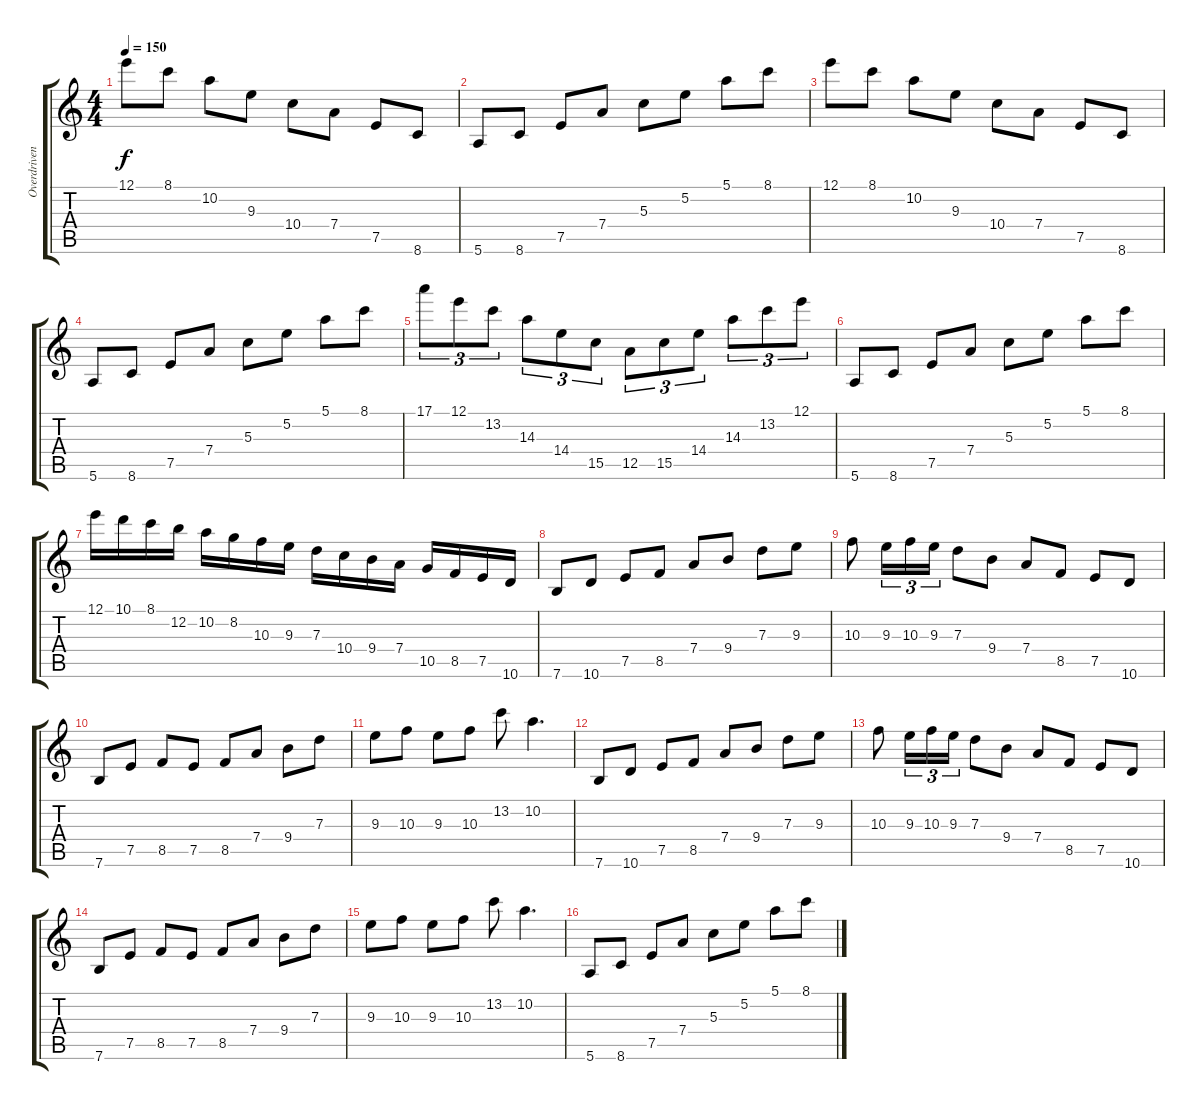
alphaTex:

\track ("Overdriven Guitar 2" "Overdriven") {instrument distortionguitar}
\staff {score tabs}
\tuning (E4 B3 G3 D3 A2 E2) {hide}
\ts (4 4)
\tempo 150
\clef g2
\ks c
12.1.8{dy f} 8.1.8 10.2.8 9.3.8 10.4.8 7.4.8 7.5.8 8.6.8 |
5.6.8 8.6.8 7.5.8 7.4.8 5.3.8 5.2.8 5.1.8 8.1.8 |
12.1.8 8.1.8 10.2.8 9.3.8 10.4.8 7.4.8 7.5.8 8.6.8 |
5.6.8 8.6.8 7.5.8 7.4.8 5.3.8 5.2.8 5.1.8 8.1.8 |
17.1.8{tu (3 2)} 12.1.8{tu (3 2)} 13.2.8{tu (3 2)} 14.3.8{tu (3 2)} 14.4.8{tu (3 2)} 15.5.8{tu (3 2)} 12.5.8{tu (3 2)} 15.5.8{tu (3 2)} 14.4.8{tu (3 2)} 14.3.8{tu (3 2)} 13.2.8{tu (3 2)} 12.1.8{tu (3 2)} |
5.6.8 8.6.8 7.5.8 7.4.8 5.3.8 5.2.8 5.1.8 8.1.8 |
12.1.16 10.1.16 8.1.16 12.2.16 10.2.16 8.2.16 10.3.16 9.3.16 7.3.16 10.4.16 9.4.16 7.4.16 10.5.16 8.5.16 7.5.16 10.6.16 |
7.6.8 10.6.8 7.5.8 8.5.8 7.4.8 9.4.8 7.3.8 9.3.8 |
10.3.8 9.3.16{tu (3 2)} 10.3.16{tu (3 2)} 9.3.16{tu (3 2)} 7.3.8 9.4.8 7.4.8 8.5.8 7.5.8 10.6.8 |
7.6.8 7.5.8 8.5.8 7.5.8 8.5.8 7.4.8 9.4.8 7.3.8 |
9.3.8 10.3.8 9.3.8 10.3.8 13.2.8 10.2.4{d} |
7.6.8 10.6.8 7.5.8 8.5.8 7.4.8 9.4.8 7.3.8 9.3.8 |
10.3.8 9.3.16{tu (3 2)} 10.3.16{tu (3 2)} 9.3.16{tu (3 2)} 7.3.8 9.4.8 7.4.8 8.5.8 7.5.8 10.6.8 |
7.6.8 7.5.8 8.5.8 7.5.8 8.5.8 7.4.8 9.4.8 7.3.8 |
9.3.8 10.3.8 9.3.8 10.3.8 13.2.8 10.2.4{d} |
5.6.8 8.6.8 7.5.8 7.4.8 5.3.8 5.2.8 5.1.8 8.1.8
